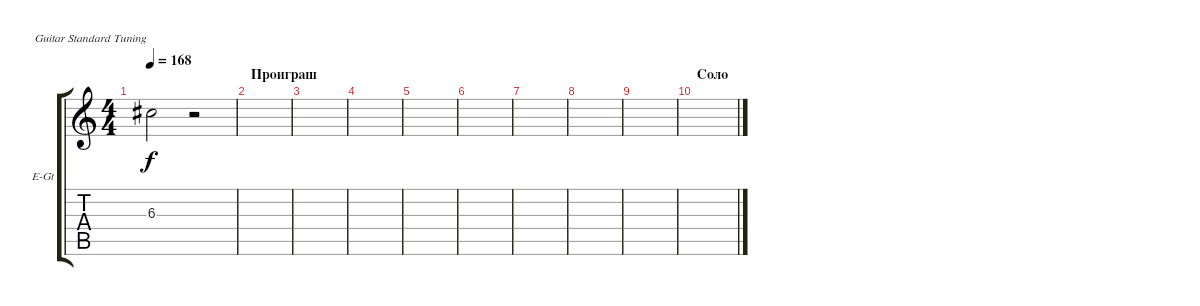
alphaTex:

\defaultSystemsLayout 4
\bracketExtendMode groupsimilarinstruments
\firstSystemTrackNameOrientation horizontal
\otherSystemsTrackNameOrientation horizontal
\track ("В. Бутусов (вокал)" "E-Gt") {instrument electricguitarclean}
\staff {score tabs}
\tuning (E4 B3 G3 D3 A2 E2)
\ts (4 4)
\tempo 168
\clef g2
\scale
0.333333
\ks c
6.3.2{dy f} r.2 |
\section ("" "Проиграш")
\scale
0.333333 |
\scale
0.333333 |
\scale
0.333333 |
\scale
0.333333 |
\scale
0.333333 |
\scale
0.333333 |
\scale
0.333333 |
\scale
0.333333 |
\section ("" "Соло")
\scale
0.333333 |
\scale
0.333333 |
\scale
0.333333 |
\scale
0.333333 |
\scale
0.333333 |
\scale
0.333333 |
\scale
0.333333
